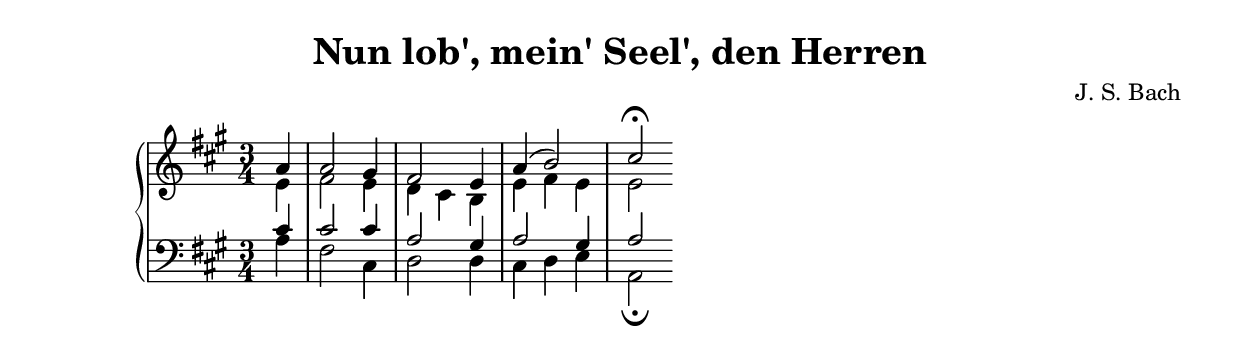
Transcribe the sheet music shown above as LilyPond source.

\version "2.10.33"
global = { \key a \major \time 3/4 }
ana = { \partial 4*1 }

sop = \relative c'' { \clef treble 
	a4
	a2 gis4
	fis2 e4
	a4( b2)
	cis\fermata
}

cont = \relative c' { \clef treble
	e4
	fis2 e4
	d cis b
	e fis e
	e2
}


ten = \relative c' { \clef bass
	cis4
	cis2 cis4
	a2 gis4
	a2 gis4
	a2
}

bass = \relative c' { \clef bass
	a4
	fis2 cis4
	d2 d4
	cis d e
	a,2\fermata
}

\header {
	title = "Nun lob', mein' Seel', den Herren"
	composer = "J. S. Bach"
}

\new PianoStaff {
	<<
	\new Staff { \global << {\ana \sop} \\ {\ana \cont} >> }
	\new Staff { \global << {\ana \ten} \\ {\ana \bass} >> }
	>>
}